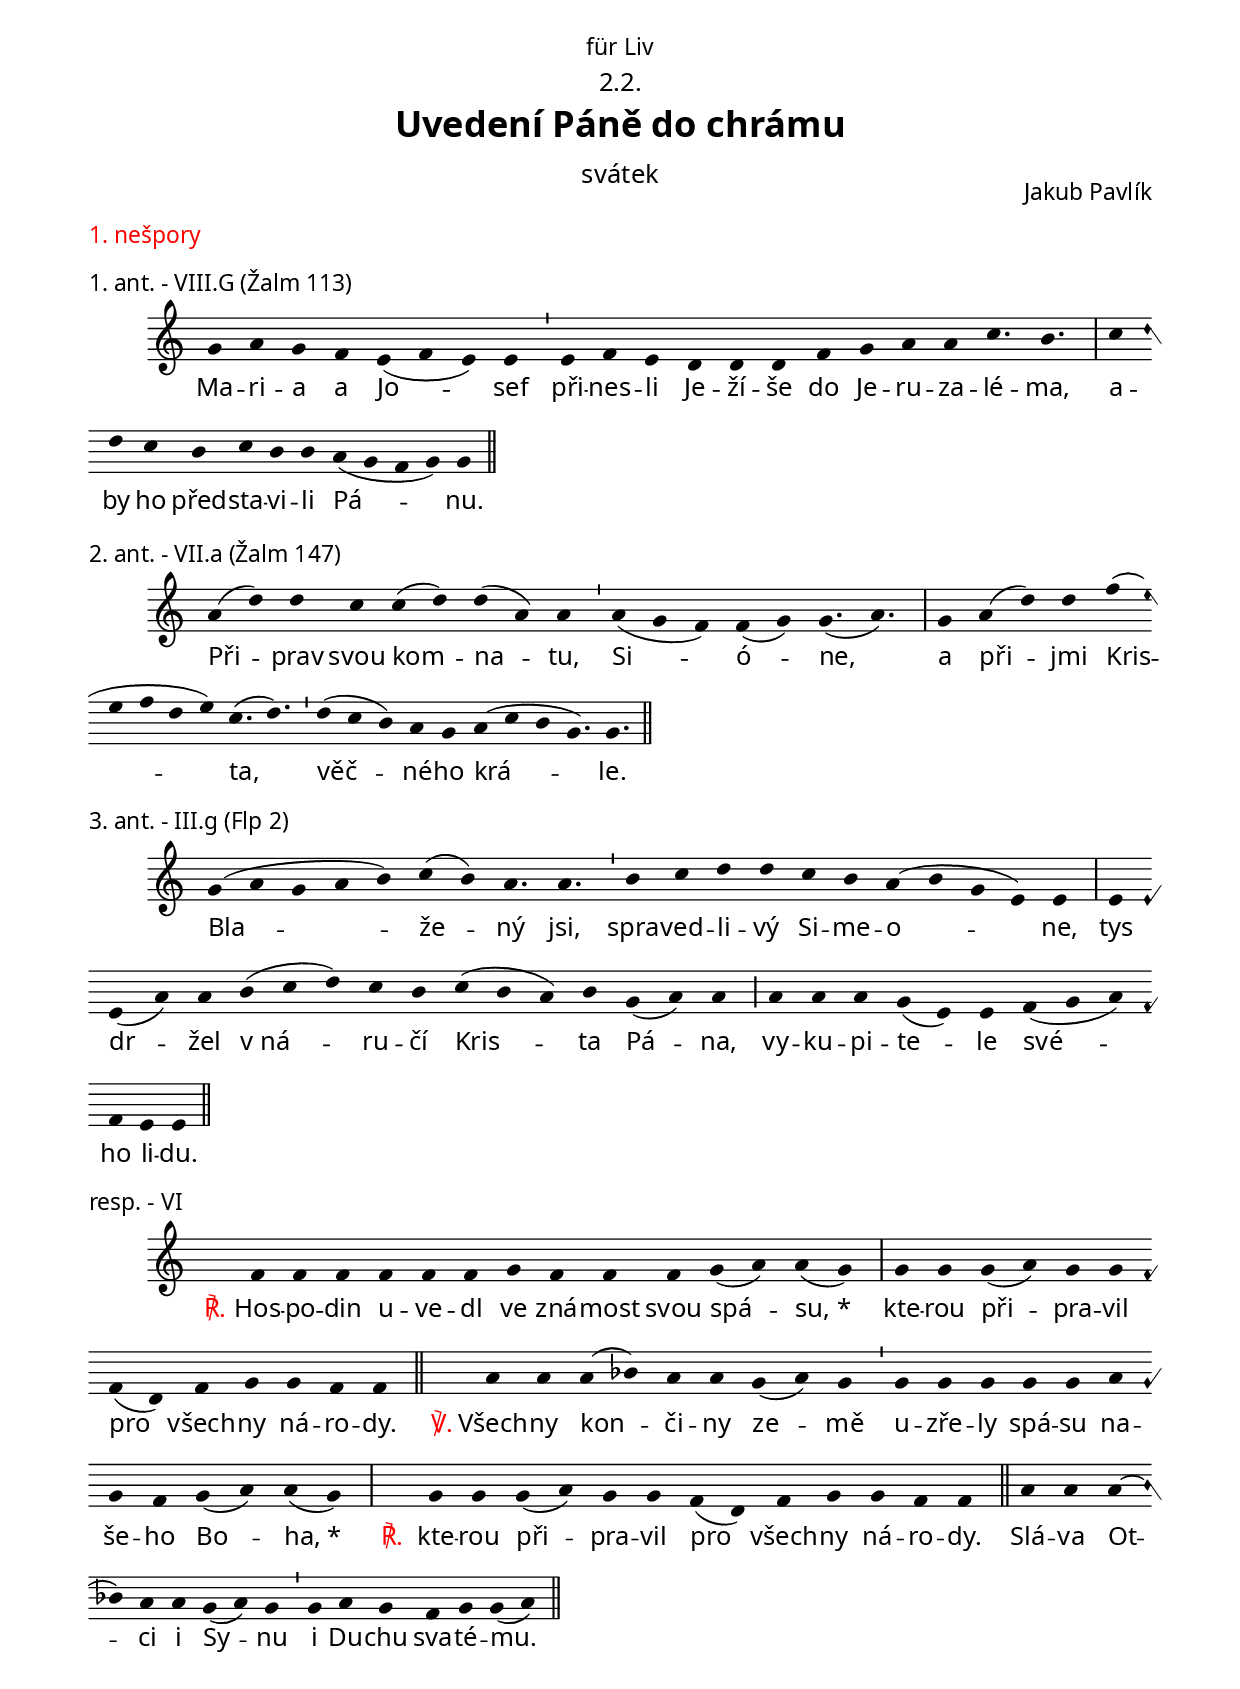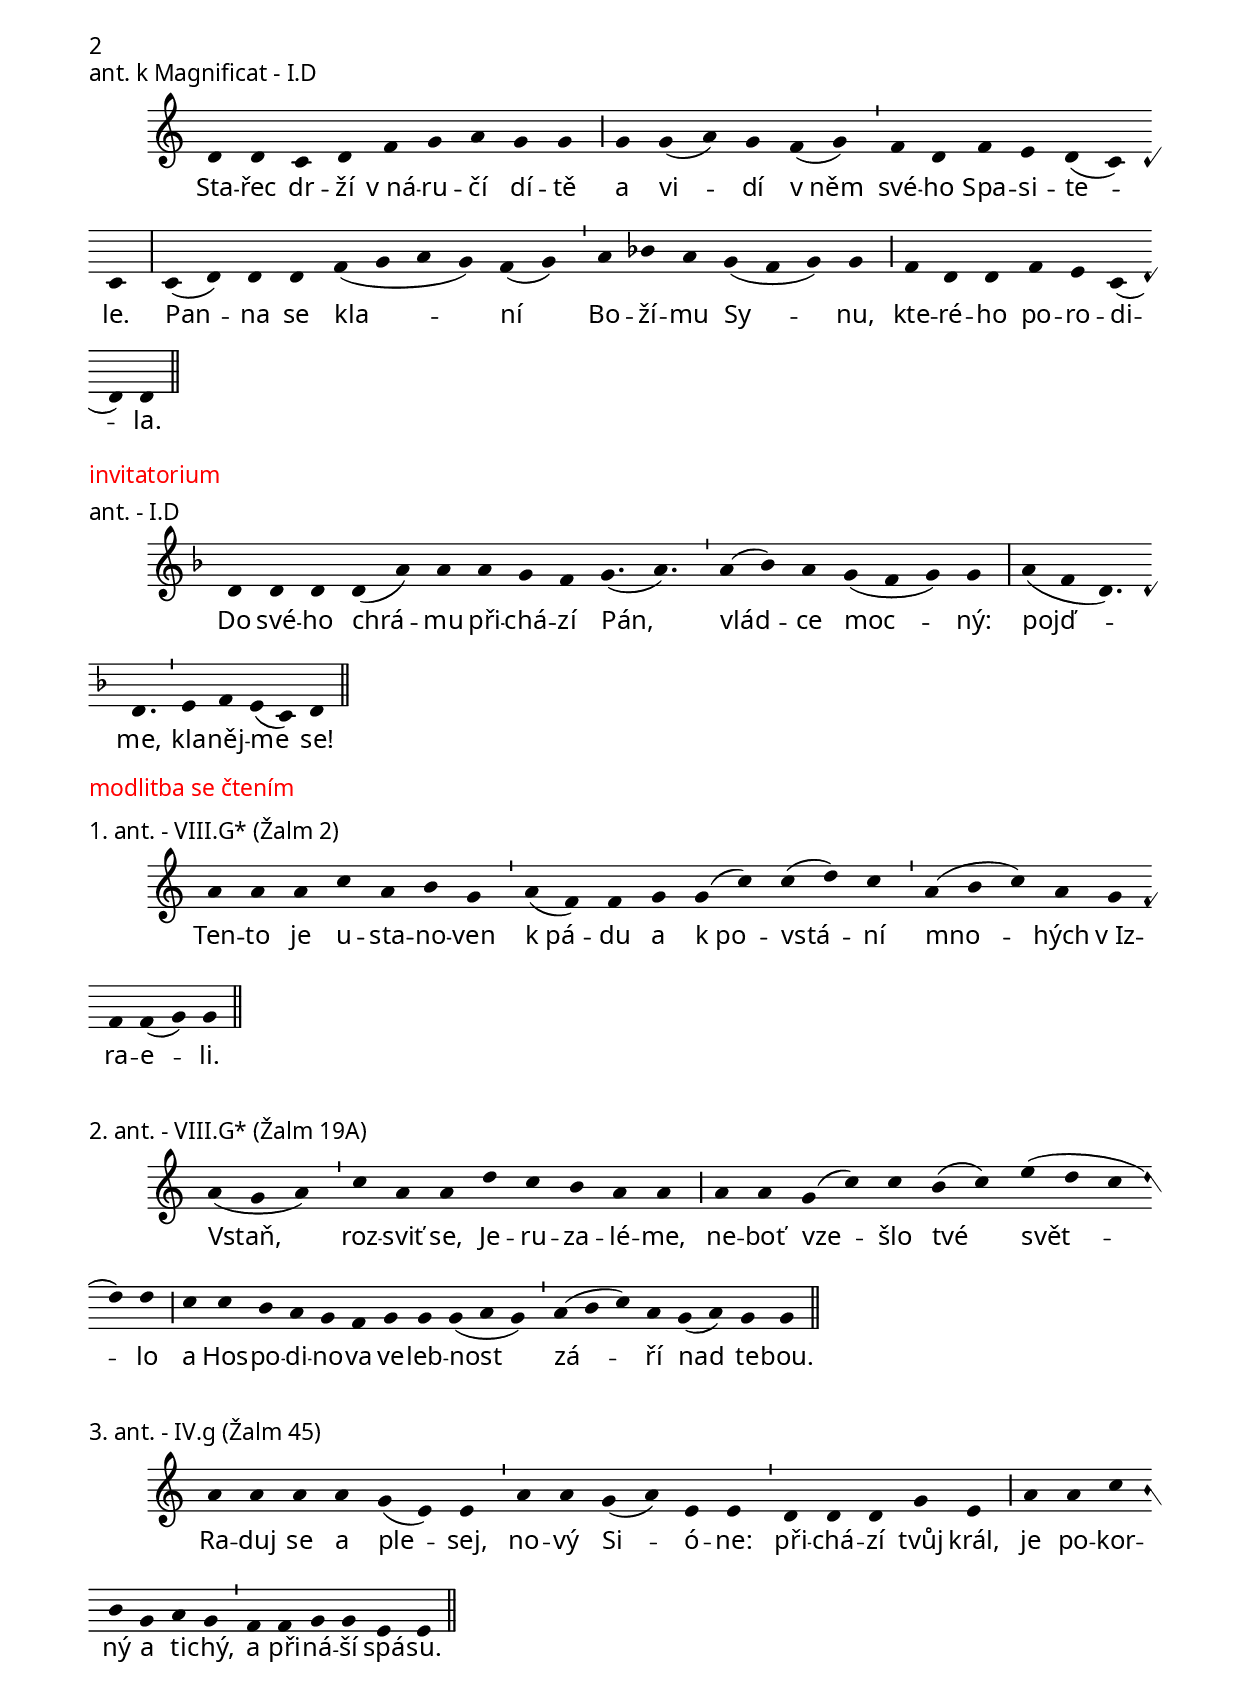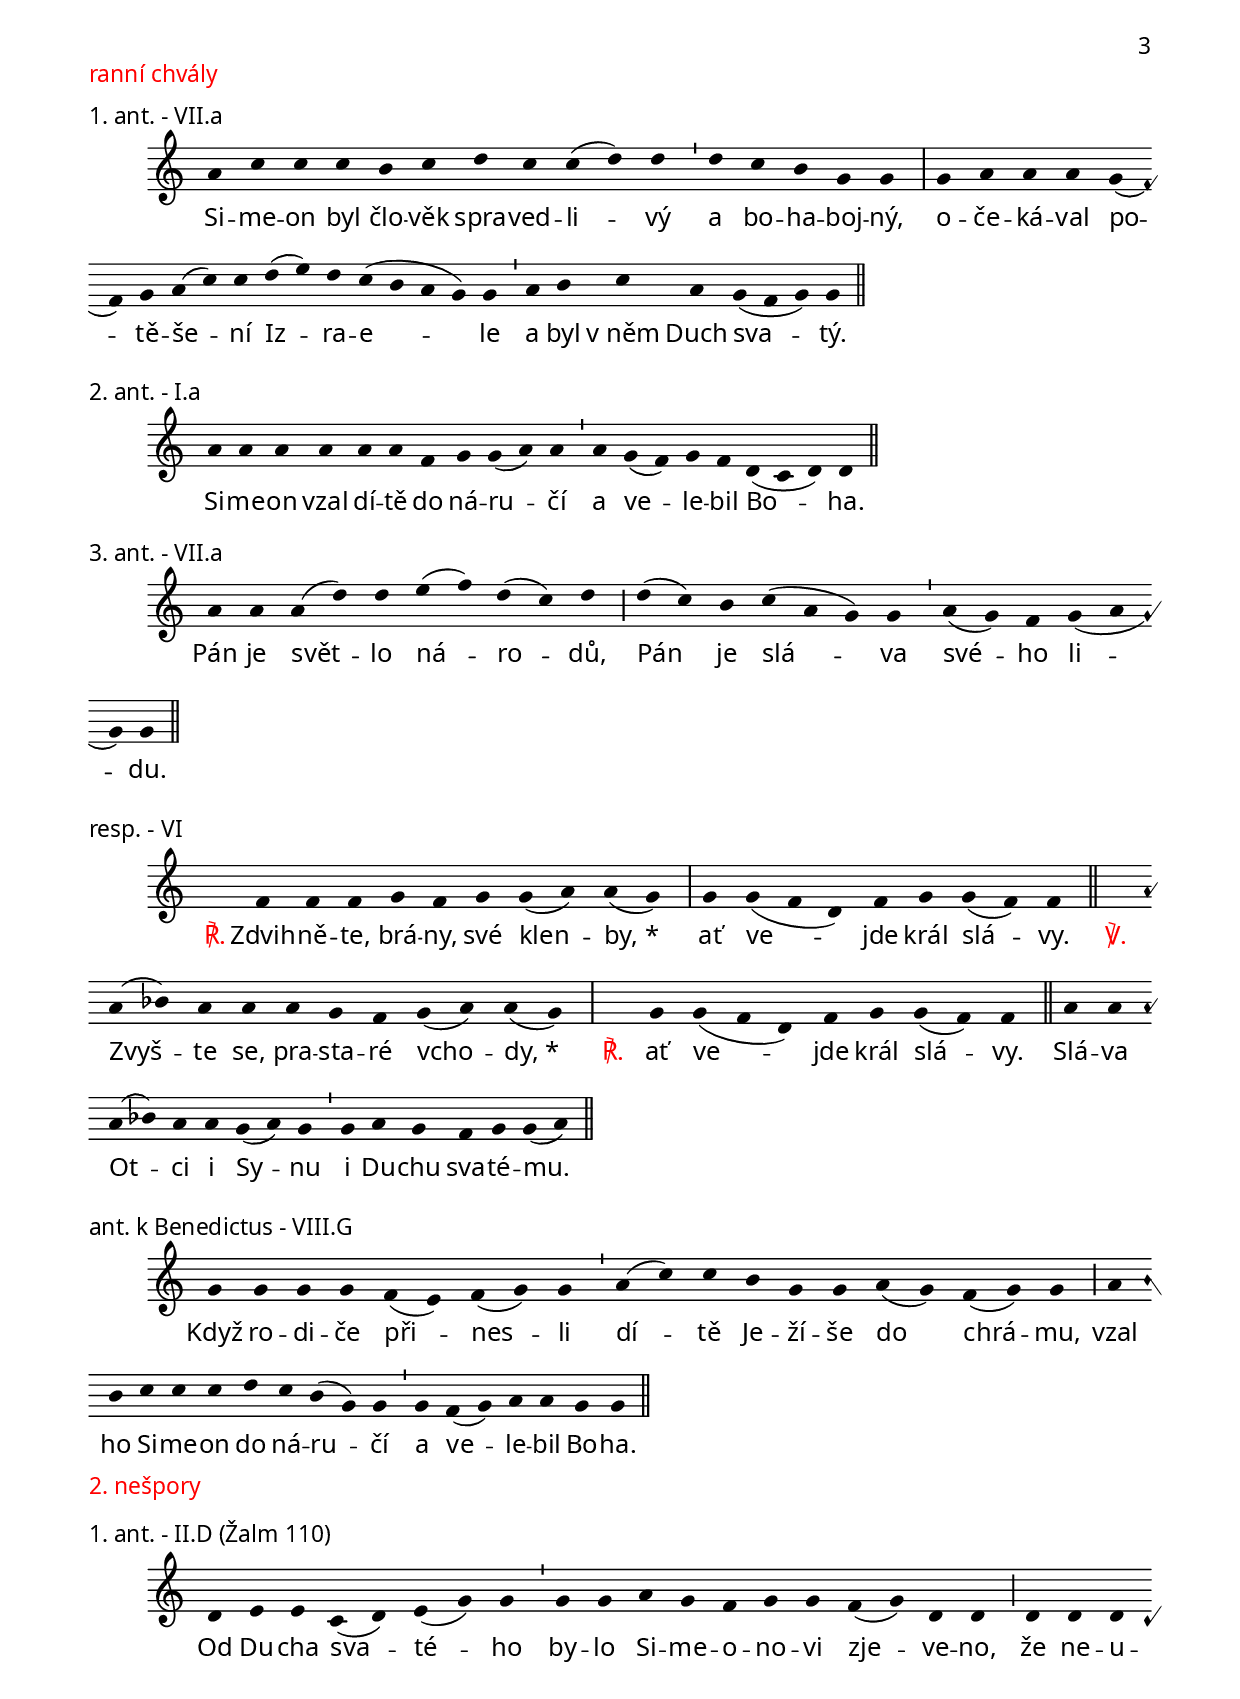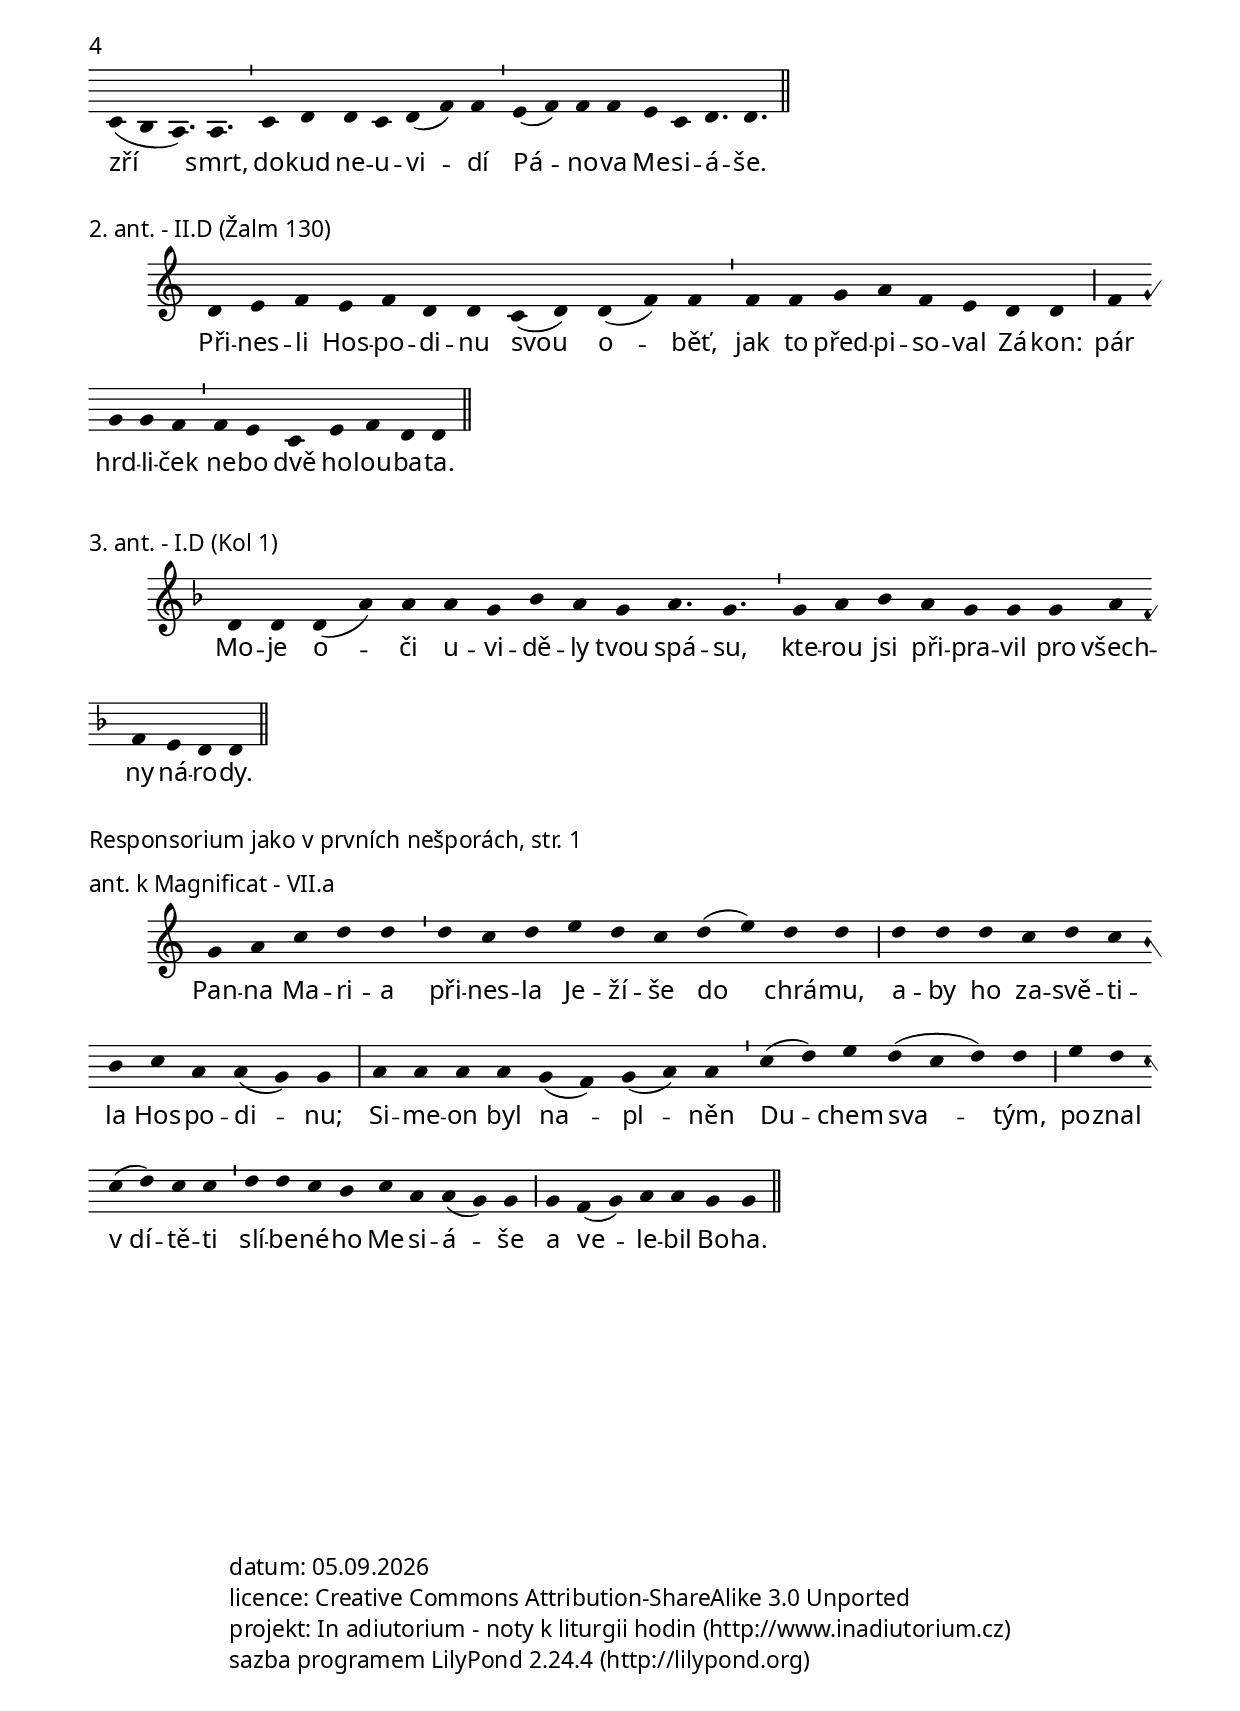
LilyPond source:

\version "2.14.2"

\include "../spolecne.ly"
\include "../dilyresponsorii.ly"

\header {
  title = \markup\titleSvatek
            "Uvedení Páně do chrámu"
            "svátek"
            2.2.
  composer = "Jakub Pavlík"
  dedication = "für Liv"
}

\markup {\nadpisHodinka {"1. nešpory"}}

\score {
  \relative c'' {
    \choralniRezim
    g4 a g f e( f e) e \barMin
    e f e d d d f g a a c4. b \barMax
    c4 d c b c b b a( g f g) g \barFinalis
  }
  \addlyrics {
    Ma -- ri -- a a Jo -- sef
    při -- nes -- li Je -- ží -- še do Je -- ru -- za -- lé -- ma,
    a -- by ho před -- sta -- vi -- li Pá -- nu.
  }
  \header {
    quid = "1. ant."
    modus = "VIII"
    differentia = "G"
    psalmus = "Žalm 113"
    placet = "lépe"
    id = "1ne-a1"
    piece = \markup {\sestavTitulek}
  }
}

\score {
  \relative c'' {
    \choralniRezim
    a4( d) d c c( d) d( a) a \barMin
    a( g f) f( g) g4.( a) \barMax
    g4 a( d) d f( e f d e) c4.( d) \barMin
    d4( c b) a g a( c b g4.) g \barFinalis
  }
  \addlyrics {
    Při -- prav svou kom -- na -- tu,
    Si -- ó -- ne,
    a při -- jmi Kris -- ta,
    věč -- né -- ho krá -- le.
  }
  \header {
    quid = "2. ant."
    modus = "VII"
    differentia = "a"
    psalmus = "Žalm 147"
    id = "1ne-a2"
    piece = \markup {\sestavTitulek}
  }
}

\score {
  \relative c'' {
    \choralniRezim
    g4( a g a b) c( b) a4. a \barMin
    b4 c d d c b a( b g e) e \barMax
    e e( a) a b( c d) c b c( b a) b g( a) a \barMaior
    a a a g( e) e f( g a) f e e \barFinalis
  }
  \addlyrics {
    Bla -- že -- ný jsi,
    spra -- ved -- li -- vý Si -- me -- o -- ne,
    tys dr -- žel v_ná -- ru -- čí Kris -- ta Pá -- na,
    vy -- ku -- pi -- te -- le své -- ho li -- du.
  }
  \header {
    quid = "3. ant."
    modus = "III"
    differentia = "g"
    psalmus = "Flp 2"
    id = "1ne-a3"
    piece = \markup {\sestavTitulek}
  }
}

\score {
  \relative c' {
    \choralniRezim

    \label #'respInesp

    % R
    \neviditelna f
    f4 f f f f f g f f f g( a) a( g) \barMax
    g g g( a) g g f( d) f g g f f \barFinalis
    % V
    \neviditelna a
    a4 a a( bes) a a g( a) g \barMin g g g g g a g f g( a) a( g) \barMax
    % R
    \neviditelna g
    g g g( a) g g f( d) f g g f f \barFinalis
    % Slava
    \respVIdoxologie \barFinalis
  }
  \addlyrics {
    \Response Hos -- po -- din u -- ve -- dl ve zná -- most svou spá -- su,_*
    kte -- rou při -- pra -- vil pro všech -- ny ná -- ro -- dy.
    \Verse Všech -- ny kon -- či -- ny ze -- mě u -- zře -- ly spá -- su na -- še -- ho Bo -- ha,_*
    \Response kte -- rou při -- pra -- vil pro všech -- ny ná -- ro -- dy.
    \textRespDoxologie
  }
  \header {
    quid = "resp."
    modus = "VI"
    id = "1ne-resp"
    piece = \markup {\sestavTitulekResp}
  }
}

\score {
  \relative c' {
    \choralniRezim
    d4 d c d f g a g g \barMaior
    g g( a) g f( g) \barMin f d f e d( c) c \barMax
    c( d) d d f( g a g) f( g) \barMin
    a bes a g( f g) g \barMaior
    f d d f e c( d) d \barFinalis
  }
  \addlyrics {
    Sta -- řec dr -- ží v_ná -- ru -- čí dí -- tě
    a vi -- dí v_něm své -- ho Spa -- si -- te -- le.
    Pan -- na se kla -- ní
    Bo -- ží -- mu Sy -- nu,
    kte -- ré -- ho po -- ro -- di -- la.
  }
  \header {
    quid = "ant. k Magnificat"
    modus = "I"
    differentia = "D"
    psalmus = ""
    id = "1ne-amag"
    piece = \markup {\sestavTitulekBezZalmu}
  }
}

\markup {\nadpisHodinka {"invitatorium"}}

\score {
  \relative c' {
    \choralniRezim
    \key f \major
    d4 d d d( a') a a g f g4.( a) \barMin
    a4( bes) a g( f g) g \barMax
    a( f d4.) d \barMin
    e4 f e( c) d \barFinalis
  }
  \addlyrics {
    Do své -- ho chrá -- mu při -- chá -- zí Pán,
    vlád -- ce moc -- ný:
    pojď -- me,
    kla -- něj -- me se!
  }
  \header {
    quid = "ant."
    modus = "I"
    differentia = "D"
    psalmus = ""
    placet = "melodií _klanějme se_ si nejsem jistý"
    id = "invit"
    piece = \markup {\sestavTitulekBezZalmu}
  }
}

\markup {\nadpisHodinka {"modlitba se čtením"}}

\score {
  \relative c'' {
    \choralniRezim
    a4 a a c a b g \barMin
    a( f) f g g( c) c( d) c \barMin
    a( b c) a g f f( g) g \barFinalis
  }
  \addlyrics {
    Ten -- to je u -- sta -- no -- ven
    k_pá -- du a k_po -- vstá -- ní
    mno -- hých v_Iz -- ra -- e -- li.
  }
  \header {
    quid = "1. ant."
    modus = "VIII"
    differentia = "G*"
    psalmus = "Žalm 2"
    placet = "začátek nějaký normálnější"
    id = "mc-a1"
    piece = \markup {\sestavTitulek}
  }
}

\score {
  \relative c'' {
    \choralniRezim
    a4( g a) \barMin c a a d c b a a \barMaior
    a a g( c) c b( c) e( d c d) d \barMaior
    c c b a g f g g g( a g) \barMin
    a( b c) a g( a) g g \barFinalis
  }
  \addlyrics {
    Vstaň, roz -- sviť se, Je -- ru -- za -- lé -- me,
    ne -- boť vze -- šlo tvé svět -- lo
    a Hos -- po -- di -- no -- va ve -- leb -- nost
    zá -- ří nad te -- bou.
  }
  \header {
    quid = "2. ant."
    modus = "VIII"
    differentia = "G*"
    psalmus = "Žalm 19A"
    placet = "začátek tíhne spíš k modu II, aniž by byl nějak zvlášť krásný - upravit"
    id = "mc-a2"
    piece = \markup {\sestavTitulek}
  }
}

\score {
  \relative c'' {
    \choralniRezim
    a4 a a a g( e) e \barMin a a g( a) e e \barMin
    d d d g e \barMaior
    a a c b g a g \barMin
    f f g g e e \barFinalis
  }
  \addlyrics {
    Ra -- duj se a ple -- sej, no -- vý Si -- ó -- ne:
    při -- chá -- zí tvůj král,
    je po -- kor -- ný a ti -- chý,
    a při -- ná -- ší spá -- su.
  }
  \header {
    quid = "3. ant."
    modus = "IV"
    differentia = "g"
    psalmus = "Žalm 45"
    fial = "antifony/advent_tyden2.ly#ne-1ne-a1"
    id = "mc-a3"
    piece = \markup {\sestavTitulek}
  }
}

\markup {\nadpisHodinka {"ranní chvály"}}

\score {
  \relative c'' {
    \choralniRezim
    a4 c c c b c d c c( d) d \barMin
    d c b g g \barMax
    g a a a g( f) g a( c) c d( e) d c( b a g) g \barMin
    a b c a g( f g) g \barFinalis
  }
  \addlyrics {
    Si -- me -- on byl člo -- věk spra -- ved -- li -- vý
    a bo -- ha -- boj -- ný,
    o -- če -- ká -- val po -- tě -- še -- ní Iz -- ra -- e -- le
    a byl v_něm Duch sva -- tý.
  }
  \header {
    quid = "1. ant."
    modus = "VII"
    differentia = "a"
    psalmus = ""
    placet = "moc se mi nelíbí frázování _spravedlivý a bohabojný_, ale také zatím nevidím, jak jinak"
    id = "rch-a1"
    piece = \markup {\sestavTitulekBezZalmu}
  }
}

\score {
  \relative c'' {
    \choralniRezim
    a4 a a a a a f g g( a) a \barMin
    a g( f) g f d( c d) d \barFinalis
  }
  \addlyrics {
    Si -- me -- on vzal dí -- tě do ná -- ru -- čí
    a ve -- le -- bil Bo -- ha.
  }
  \header {
    quid = "2. ant."
    modus = "I"
    differentia = "a"
    psalmus = ""
    placet = "lépe"
    id = "rch-a2"
    piece = \markup {\sestavTitulekBezZalmu}
  }
}

\score {
  \relative c'' {
    \choralniRezim
    a4 a a( d) d e( f) d( c) d \barMaior
    d( c) b c( a g) g \barMin
    a( g) f g( a g) g \barFinalis
  }
  \addlyrics {
    Pán je svět -- lo ná -- ro -- dů,
    Pán je slá -- va
    své -- ho li -- du.
  }
  \header {
    quid = "3. ant."
    modus = "VII"
    differentia = "a"
    psalmus = ""
    placet = "na text takového pěkného rytmu a členění zkusit pár zpěvnějších variant"
    id = "rch-a3"
    piece = \markup {\sestavTitulekBezZalmu}
  }
}

\score {
  \relative c' {
    \choralniRezim

    % R
    \neviditelna f
    f4 f f g f g g( a) a( g) \barMax
    g g( f d) f g g( f) f \barFinalis
    % V
    \neviditelna a
    a( bes) a a a g f g( a) a( g) \barMax
    % R
    \neviditelna g
    g g( f d) f g g( f) f \barFinalis
    % Slava
    \respVIdoxologie \barFinalis
  }
  \addlyrics {
    \Response Zdvih -- ně -- te, brá -- ny, své klen -- by,_*
    ať ve -- jde král slá -- vy.
    \Verse Zvyš -- te se, pra -- sta -- ré vcho -- dy,_*
    \Response ať ve -- jde král slá -- vy.
    \textRespDoxologie
  }
  \header {
    quid = "resp."
    modus = "VI"
    id = "rch-resp"
    piece = \markup {\sestavTitulekResp}
  }
}

\score {
  \relative c'' {
    \choralniRezim
    g4 g g g f( e) f( g) g \barMin
    a( c) c b g g a( g) f( g) g \barMaior
    a b c c c d c b( g) g \barMin
    g f( g) a a g g \barFinalis
  }
  \addlyrics {
    Když ro -- di -- če při -- nes -- li
    dí -- tě Je -- ží -- še do chrá -- mu,
    vzal ho Si -- me -- on do ná -- ru -- čí
    a ve -- le -- bil Bo -- ha.
  }
  \header {
    quid = "ant. k Benedictus"
    modus = "VIII"
    differentia = "G"
    psalmus = ""
    placet = "_vzal ho Simeon_ lépe"
    id = "rch-aben"
    piece = \markup {\sestavTitulekBezZalmu}
  }
}

\markup {\nadpisHodinka {"2. nešpory"}}

\score {
  \relative c' {
    \choralniRezim
    d4 e e c( d) e( g) g \barMin
    g g a g f g g f( g) d d \barMaior
    d d d c( b a4.) a \barMin
    c4 d d c d( f) f \barMin
    e( f) f f e c d4. d \barFinalis
  }
  \addlyrics {
    Od Du -- cha sva -- té -- ho
    by -- lo Si -- me -- o -- no -- vi zje -- ve -- no,
    že ne -- u -- zří smrt,
    do -- kud ne -- u -- vi -- dí
    Pá -- no -- va Me -- si -- á -- še.
  }
  \header {
    quid = "1. ant."
    modus = "II"
    differentia = "D"
    psalmus = "Žalm 110"
    placet = "lépe"
    id = "2ne-a1"
    piece = \markup {\sestavTitulek}
  }
}

\score {
  \relative c' {
    \choralniRezim
    d4 e f e f d d c( d) d( f) f \barMin
    f f g a f e d d \barMaior
    f g g f \barMin
    f e c e f d d \barFinalis
  }
  \addlyrics {
    Při -- nes -- li Hos -- po -- di -- nu svou o -- běť,
    jak to před -- pi -- so -- val Zá -- kon:
    pár hrd -- li -- ček
    ne -- bo dvě ho -- lou -- ba -- ta.
  }
  \header {
    quid = "2. ant."
    modus = "II"
    differentia = "D"
    psalmus = "Žalm 130"
    id = "2ne-a2"
    piece = \markup {\sestavTitulek}
  }
}

\score {
  \relative c' {
    \choralniRezim
    \key f \major
    d4 d d( a') a a g bes a g a4. g \barMin
    g4 a bes a g g g a f e d d \barFinalis
  }
  \addlyrics {
    Mo -- je o -- či u -- vi -- dě -- ly tvou spá -- su,
    kte -- rou jsi při -- pra -- vil pro všech -- ny ná -- ro -- dy.
  }
  \header {
    quid = "3. ant."
    modus = "I"
    differentia = "D"
    psalmus = "Kol 1"
    fons = "slavnost Narození Páně, modlitba uprostřed dne, odpolední antifona"
    fial = "vanoce_narozenipane.ly#vden-anona"
    id = "2ne-a3"
    piece = \markup {\sestavTitulek}
  }
}

\markup {Responsorium jako v prvních nešporách, str. \page-ref #'respInesp "0" "?" }

\score {
  \relative c'' {
    \choralniRezim
    g4 a c d d \barMin
    d c d e d c d( e) d d \barMaior
    d d d c d c b c a a( g) g \barMax
    a a a a g( f) g( a) a \barMin
    c( d) e d( c d) d \barMaior
    e d c( d) c c \barMin
    d d c b c a a( g) g \barMaior
    g f( g) a a g g \barFinalis
  }
  \addlyrics {
    Pan -- na Ma -- ri -- a
    při -- nes -- la Je -- ží -- še do chrá -- mu,
    a -- by ho za -- svě -- ti -- la Hos -- po -- di -- nu;
    Si -- me -- on byl na -- pl -- něn
    Du -- chem sva -- tým,
    po -- znal v_dí -- tě -- ti
    slí -- be -- né -- ho Me -- si -- á -- še
    a ve -- le -- bil Bo -- ha.
  }
  \header {
    quid = "ant. k Magnificat"
    modus = "VII"
    differentia = "a"
    psalmus = ""
    id = "2ne-amag"
    piece = \markup {\sestavTitulekBezZalmu}
  }
}
